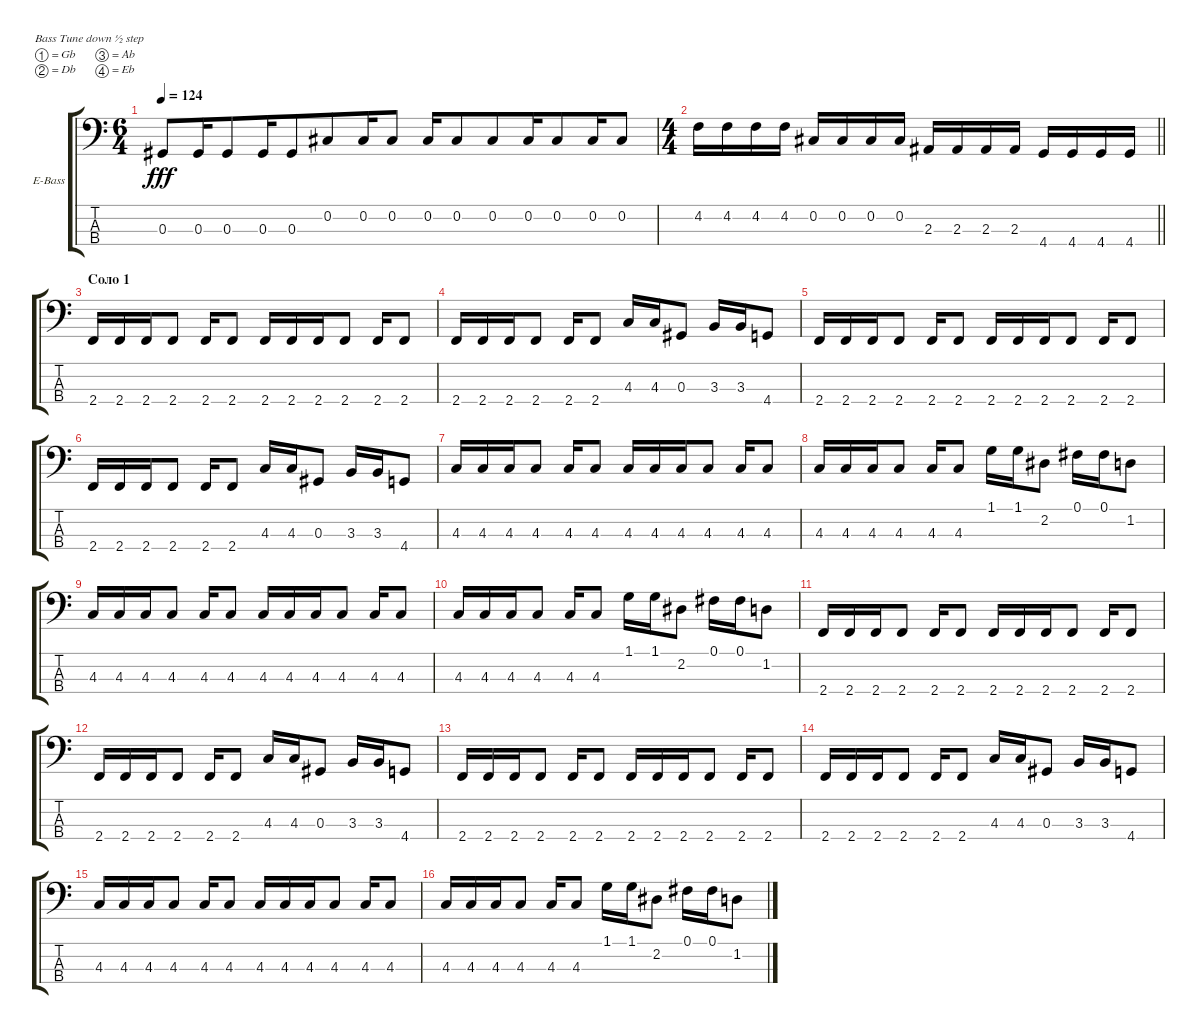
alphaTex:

\bracketExtendMode groupsimilarinstruments
\firstSystemTrackNameOrientation horizontal
\otherSystemsTrackNameOrientation horizontal
\track ("Бас" "E-Bass") {instrument electricbassfinger}
\staff {score tabs}
\tuning (Gb2 Db2 Ab1 Eb1)
\ts (6 4)
\beaming (8 6 6)
\tempo 124
\clef f4
\ks c
0.3.8{dy fff} 0.3.16 0.3.8 0.3.16 0.3.8 0.2.8 0.2.16 0.2.8 0.2.16 0.2.8 0.2.8 0.2.16 0.2.8 0.2.16 0.2.8 |
\ts (4 4)
\beaming (8 2 2 2 2)
\barLineRight lightlight
4.2.16 4.2.16 4.2.16 4.2.16 0.2.16 0.2.16 0.2.16 0.2.16 2.3.16 2.3.16 2.3.16 2.3.16 4.4.16 4.4.16 4.4.16 4.4.16 |
\section ("" "Соло 1")
2.4.16 2.4.16 2.4.16 2.4.8 2.4.16 2.4.8 2.4.16 2.4.16 2.4.16 2.4.8 2.4.16 2.4.8 |
2.4.16 2.4.16 2.4.16 2.4.8 2.4.16 2.4.8 4.3.16 4.3.16 0.3.8 3.3.16 3.3.16 4.4.8 |
2.4.16 2.4.16 2.4.16 2.4.8 2.4.16 2.4.8 2.4.16 2.4.16 2.4.16 2.4.8 2.4.16 2.4.8 |
2.4.16 2.4.16 2.4.16 2.4.8 2.4.16 2.4.8 4.3.16 4.3.16 0.3.8 3.3.16 3.3.16 4.4.8 |
4.3.16 4.3.16 4.3.16 4.3.8 4.3.16 4.3.8 4.3.16 4.3.16 4.3.16 4.3.8 4.3.16 4.3.8 |
4.3.16 4.3.16 4.3.16 4.3.8 4.3.16 4.3.8 1.1.16 1.1.16 2.2.8 0.1.16 0.1.16 1.2.8 |
4.3.16 4.3.16 4.3.16 4.3.8 4.3.16 4.3.8 4.3.16 4.3.16 4.3.16 4.3.8 4.3.16 4.3.8 |
4.3.16 4.3.16 4.3.16 4.3.8 4.3.16 4.3.8 1.1.16 1.1.16 2.2.8 0.1.16 0.1.16 1.2.8 |
2.4.16 2.4.16 2.4.16 2.4.8 2.4.16 2.4.8 2.4.16 2.4.16 2.4.16 2.4.8 2.4.16 2.4.8 |
2.4.16 2.4.16 2.4.16 2.4.8 2.4.16 2.4.8 4.3.16 4.3.16 0.3.8 3.3.16 3.3.16 4.4.8 |
2.4.16 2.4.16 2.4.16 2.4.8 2.4.16 2.4.8 2.4.16 2.4.16 2.4.16 2.4.8 2.4.16 2.4.8 |
2.4.16 2.4.16 2.4.16 2.4.8 2.4.16 2.4.8 4.3.16 4.3.16 0.3.8 3.3.16 3.3.16 4.4.8 |
4.3.16 4.3.16 4.3.16 4.3.8 4.3.16 4.3.8 4.3.16 4.3.16 4.3.16 4.3.8 4.3.16 4.3.8 |
4.3.16 4.3.16 4.3.16 4.3.8 4.3.16 4.3.8 1.1.16 1.1.16 2.2.8 0.1.16 0.1.16 1.2.8
